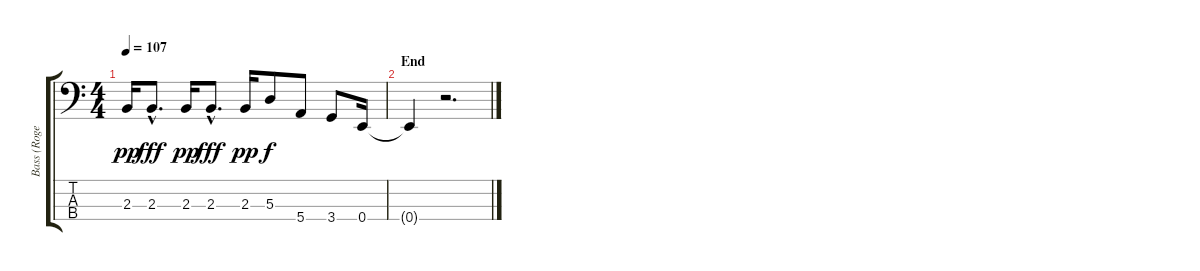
\track ("Bass (Roger Glover)" "Bass (Roge") {instrument electricbasspick}
\staff {score tabs}
\tuning (G2 D2 A1 E1) {hide}
\ts (4 4)
\tempo 107
\clef f4
\ks c
2.3.16{dy pp} 2.3{hac}.8{d dy fff} 2.3.16{dy pp} 2.3{hac}.8{d dy fff} 2.3.16{dy pp} 5.3.8{dy f} 5.4.8 3.4.8 0.4.16 |
\section ("" "End")
0.4{t}.4 r.2{d}
